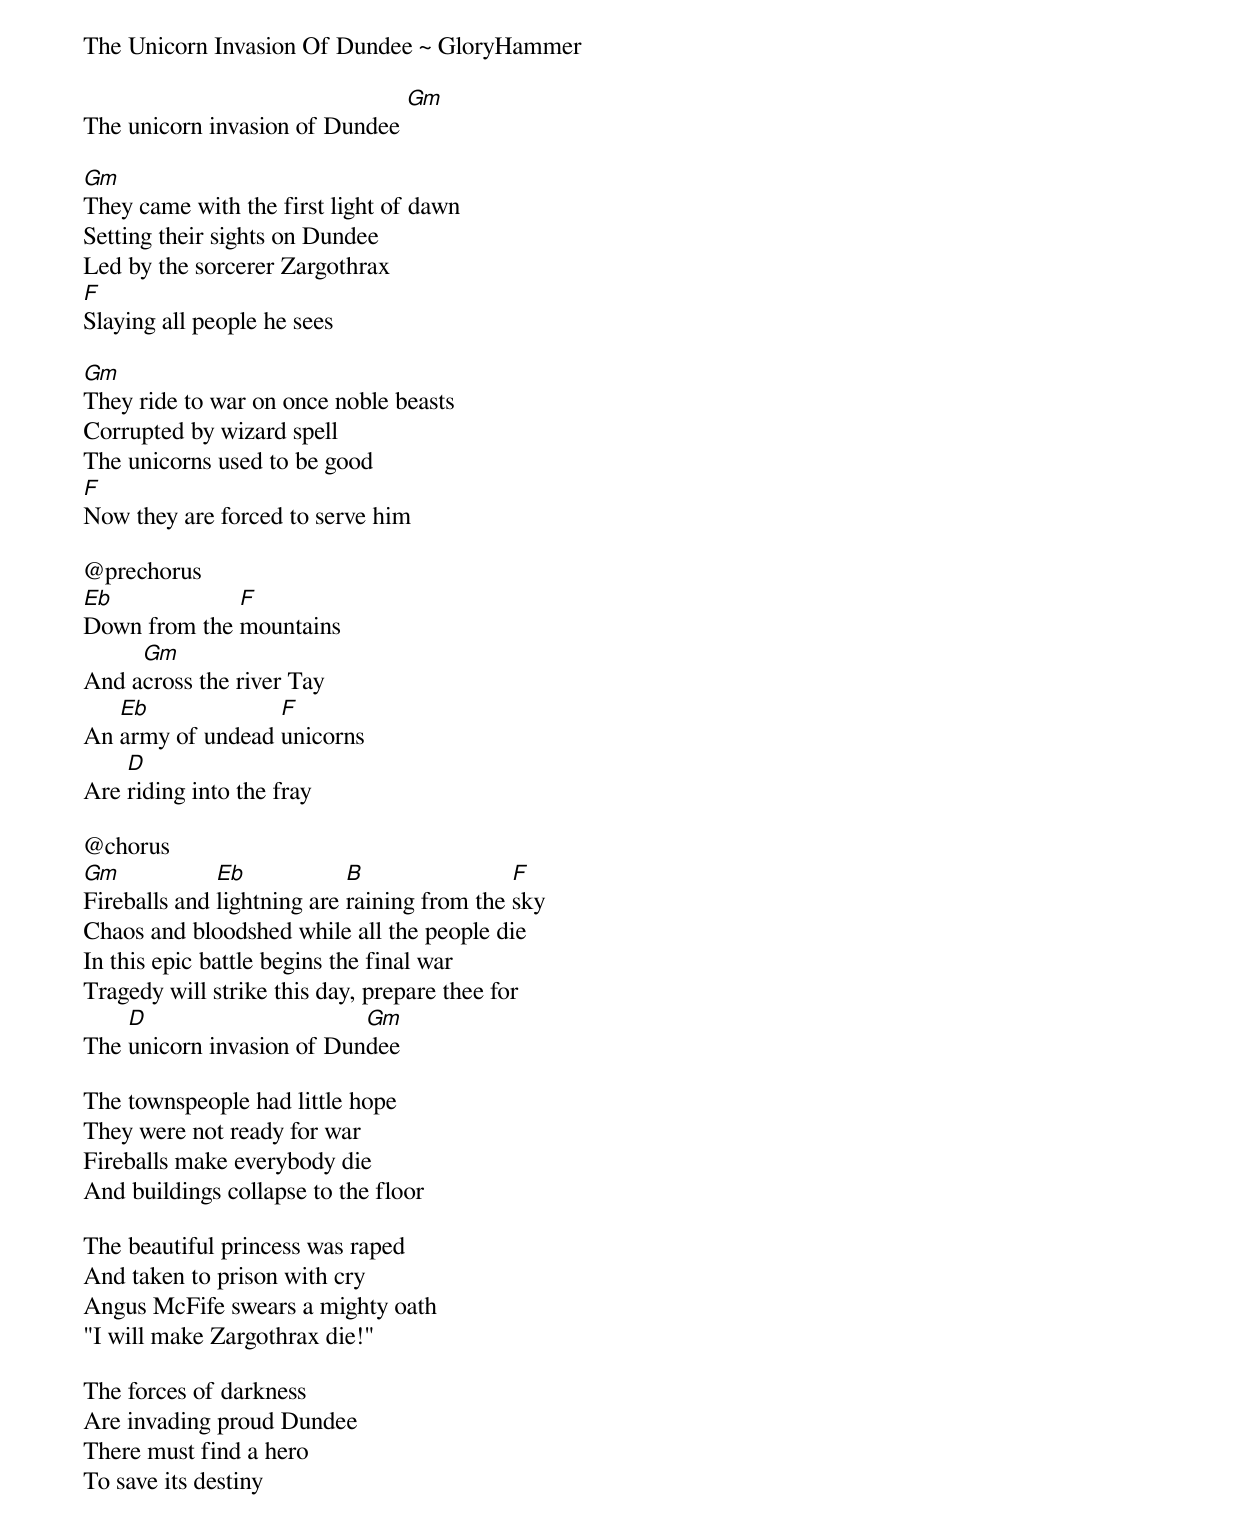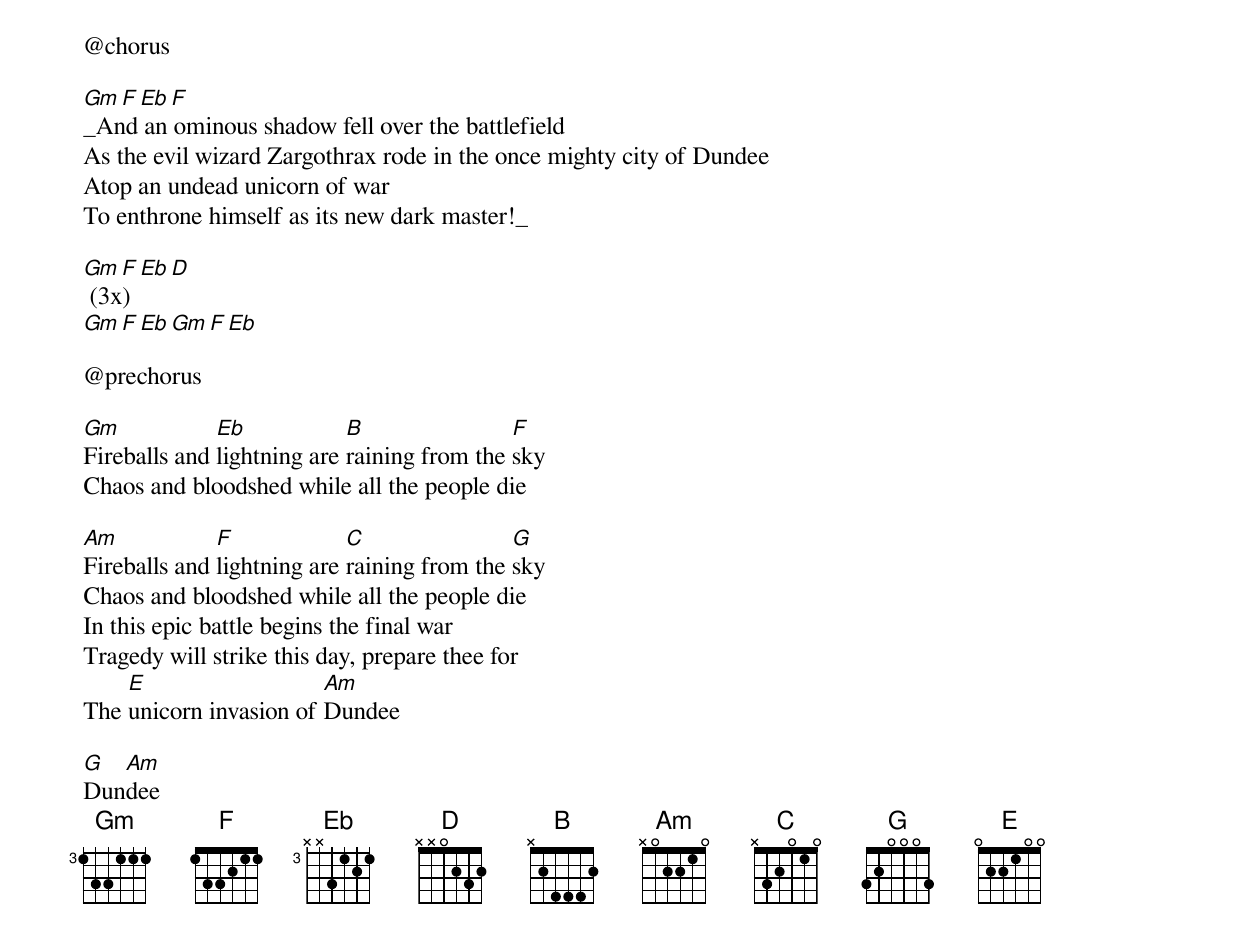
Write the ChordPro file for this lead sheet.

The Unicorn Invasion Of Dundee ~ GloryHammer

The unicorn invasion of Dundee [Gm]

[Gm]They came with the first light of dawn
Setting their sights on Dundee
Led by the sorcerer Zargothrax
[F]Slaying all people he sees

[Gm]They ride to war on once noble beasts
Corrupted by wizard spell
The unicorns used to be good
[F]Now they are forced to serve him

@prechorus
[Eb]Down from the [F]mountains
And a[Gm]cross the river Tay
An [Eb]army of undead [F]unicorns
Are [D]riding into the fray

@chorus
[Gm]Fireballs and [Eb]lightning are [B]raining from the [F]sky
Chaos and bloodshed while all the people die
In this epic battle begins the final war
Tragedy will strike this day, prepare thee for
The [D]unicorn invasion of Dun[Gm]dee

The townspeople had little hope
They were not ready for war
Fireballs make everybody die
And buildings collapse to the floor

The beautiful princess was raped
And taken to prison with cry
Angus McFife swears a mighty oath
"I will make Zargothrax die!"

The forces of darkness
Are invading proud Dundee
There must find a hero
To save its destiny

@chorus

[Gm F Eb F]
_And an ominous shadow fell over the battlefield
As the evil wizard Zargothrax rode in the once mighty city of Dundee
Atop an undead unicorn of war
To enthrone himself as its new dark master!_

[Gm F Eb D] (3x)
[Gm F Eb Gm F Eb]

@prechorus

[Gm]Fireballs and [Eb]lightning are [B]raining from the [F]sky
Chaos and bloodshed while all the people die

[Am]Fireballs and [F]lightning are [C]raining from the [G]sky
Chaos and bloodshed while all the people die
In this epic battle begins the final war
Tragedy will strike this day, prepare thee for
The [E]unicorn invasion of [Am]Dundee

[G]Dun[Am]dee
